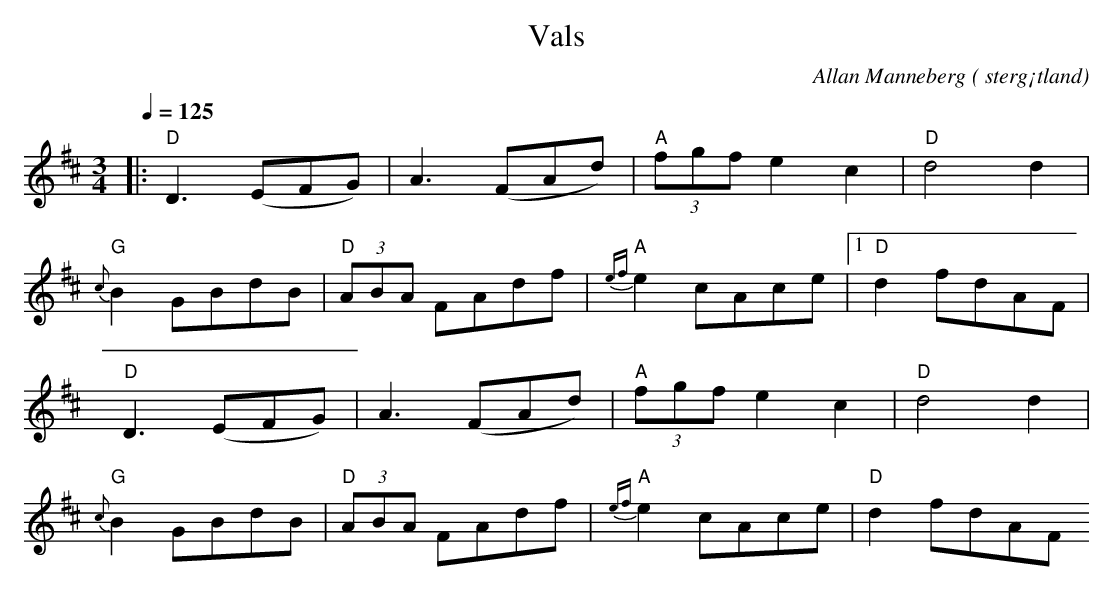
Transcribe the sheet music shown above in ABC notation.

X:1
T:Vals
O: sterg¡tland
C:Allan Manneberg
Q:1/4=125
M: 3/4
L: 1/8
K: D
|: "D"D3(EFG) | A3(FAd) |"A" (3fgf e2 c2|"D" d4 d2|
"G" {c}B2 GBdB| "D" (3ABA FAdf | "A" {ef}e2 cAce|1"D" d2 fdAF|
"D"D3(EFG) | A3(FAd) |"A" (3fgf e2 c2|"D" d4 d2|
"G" {c}B2 GBdB| "D" (3ABA FAdf | "A" {ef}e2 cAce|"D" d2 fdAF
:|
